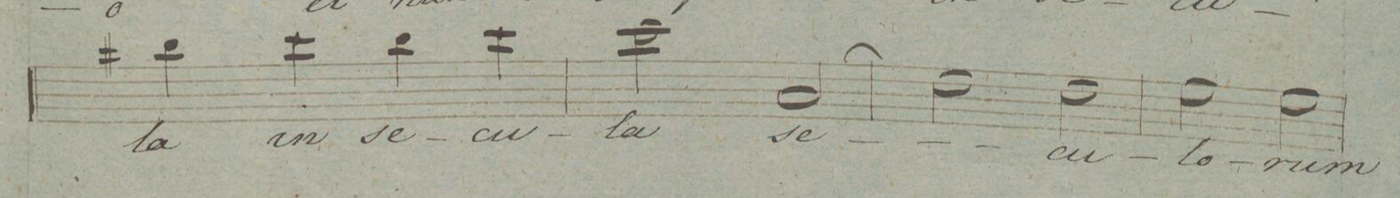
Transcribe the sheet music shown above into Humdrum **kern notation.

**kern	**text	**dynam
*I"Baſso.	*	*
*clefF4	*	*
*k[]	*	*
*met(c|)	*	*
*M2/2	*	*
4d#X\	-la	.
4e\	in	.
4d#\	se-	.
4e\	-cu-	.
=200	=200	=200
2e\	-la	.
(2C/	Se-	.
=201	=201	=201
1ryy	.	.
=202	=202	=202
2F\)	.	.
2F\	-cu-	.
=203	=203	=203
2G\	-lo-	.
2G\	-rum	.
=204	=204	=204
*-	*-	*-
